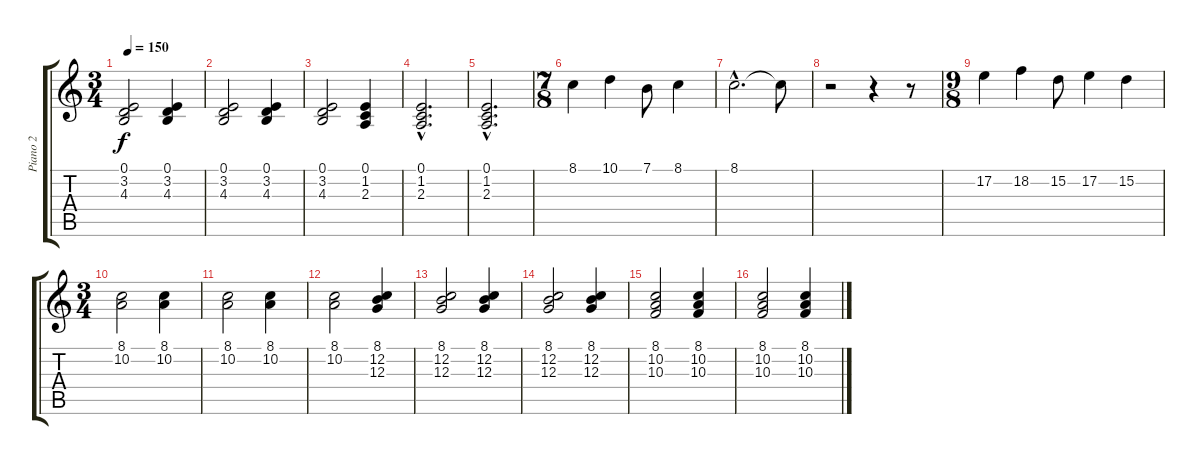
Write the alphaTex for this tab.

\track ("Piano 2" "Piano 2") {instrument acousticgrandpiano}
\staff {score tabs}
\tuning (E4 B3 G3 D3 A2 E2) {hide}
\ts (3 4)
\tempo 150
\clef g2
\ks c
(0.1 3.2 4.3).2{dy f} (0.1 3.2 4.3).4 |
(0.1 3.2 4.3).2 (0.1 3.2 4.3).4 |
(0.1 3.2 4.3).2 (0.1 1.2 2.3).4 |
(0.1{hac} 1.2{hac} 2.3{hac}).2{d} |
(0.1{hac} 1.2{hac} 2.3{hac}).2{d} |
\ts (7 8)
8.1.4 10.1.4 7.1.8 8.1.4 |
8.1{hac}.2{d} 8.1{t}.8 |
r.2 r.4 r.8 |
\ts (9 8)
17.2.4 18.2.4 15.2.8 17.2.4 15.2.4 |
\ts (3 4)
(8.1 10.2).2 (8.1 10.2).4 |
(8.1 10.2).2 (8.1 10.2).4 |
(8.1 10.2).2 (8.1 12.2 12.3).4 |
(8.1 12.2 12.3).2 (8.1 12.2 12.3).4 |
(8.1 12.2 12.3).2 (8.1 12.2 12.3).4 |
(8.1 10.2 10.3).2 (8.1 10.2 10.3).4 |
(8.1 10.2 10.3).2 (8.1 10.2 10.3).4
